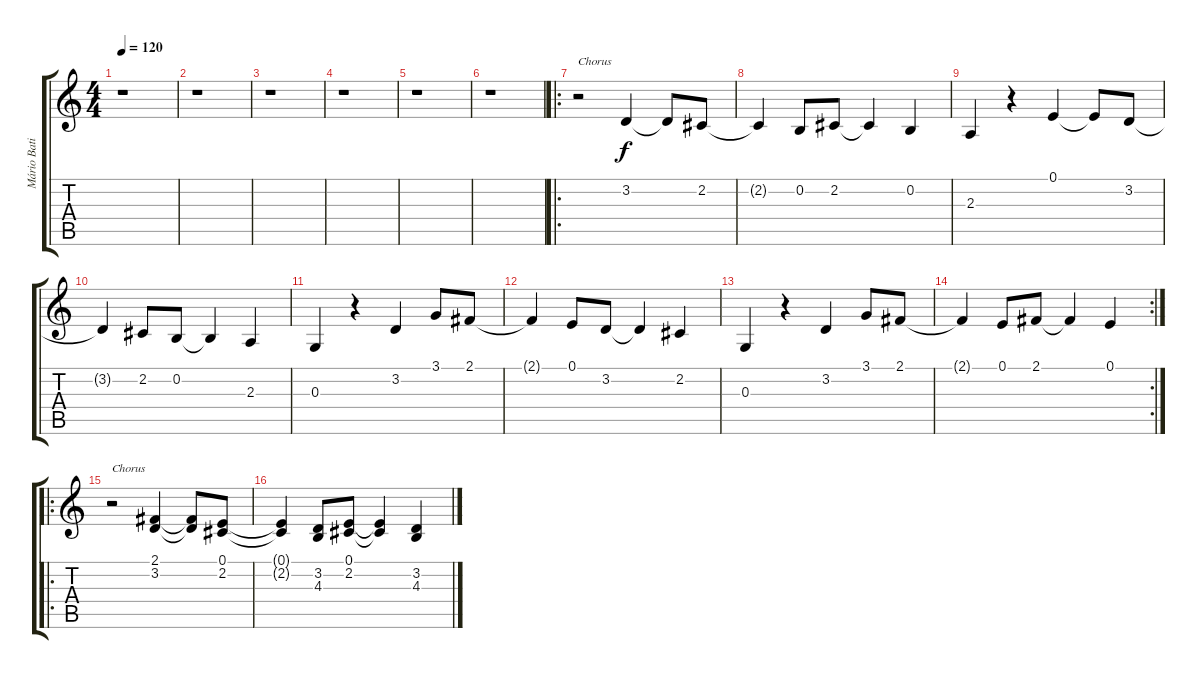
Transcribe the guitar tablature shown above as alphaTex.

\track ("Mário Batista" "Mário Bati") {instrument voiceoohs}
\staff {score tabs}
\tuning (E4 B3 G3 D3 A2 E2) {hide}
\ts (4 4)
\tempo 120
\clef g2
\ks c
r.1{dy f} |
r.1 |
r.1 |
r.1 |
r.1 |
r.1 |
\ro
r.2{txt "Chorus"} 3.2.4 3.2{t}.8 2.2.8 |
2.2{t}.4 0.2.8 2.2.8 2.2{t}.4 0.2.4 |
2.3.4 r.4 0.1.4 0.1{t}.8 3.2.8 |
3.2{t}.4 2.2.8 0.2.8 0.2{t}.4 2.3.4 |
0.3.4 r.4 3.2.4 3.1.8 2.1.8 |
2.1{t}.4 0.1.8 3.2.8 3.2{t}.4 2.2.4 |
0.3.4 r.4 3.2.4 3.1.8 2.1.8 |
\rc 2
2.1{t}.4 0.1.8 2.1.8 2.1{t}.4 0.1.4 |
\ro
r.2{txt "Chorus"} (2.1 3.2).4 (2.1{t} 3.2{t}).8 (0.1 2.2).8 |
(0.1{t} 2.2{t}).4 (3.2 4.3).8 (0.1 2.2).8 (0.1{t} 2.2{t}).4 (3.2 4.3).4
